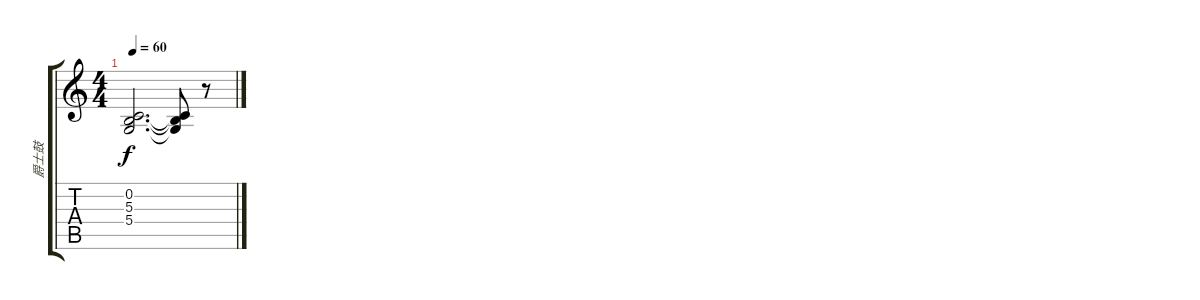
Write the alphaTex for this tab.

\track ("爵士鼓" "爵士鼓") {instrument fx6goblins}
\staff {score tabs}
\tuning (E4 B3 G3 D3 A2 E2) {hide}
\ts (4 4)
\tempo 60
\clef g2
\ks c
(0.2 5.3 5.4).2{d dy f} (0.2{t} 5.3{t} 5.4{t}).8 r.8
